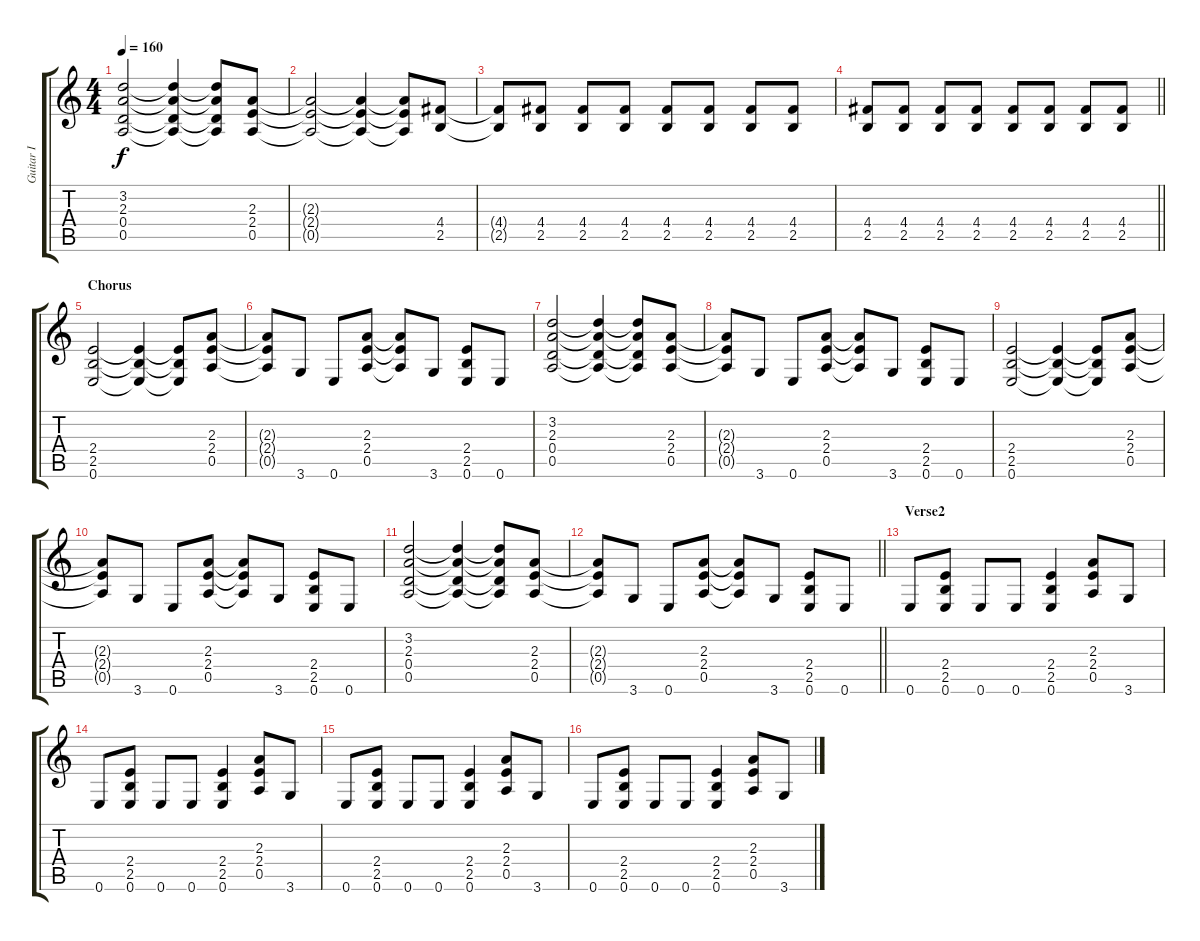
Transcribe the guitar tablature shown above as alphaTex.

\track ("Guitar I" "Guitar I") {instrument overdrivenguitar}
\staff {score tabs}
\tuning (E4 B3 G3 D3 A2 E2) {hide}
\ts (4 4)
\tempo 160
\clef g2
\ks c
(3.2 2.3 0.4 0.5).2{dy f} (3.2{t} 2.3{t} 0.4{t} 0.5{t}).4 (3.2{t} 2.3{t} 0.4{t} 0.5{t}).8 (2.3 2.4 0.5).8 |
(2.3{t} 2.4{t} 0.5{t}).2 (2.3{t} 2.4{t} 0.5{t}).4 (2.3{t} 2.4{t} 0.5{t}).8 (4.4 2.5).8 |
(4.4{t} 2.5{t}).8 (4.4 2.5).8 (4.4 2.5).8 (4.4 2.5).8 (4.4 2.5).8 (4.4 2.5).8 (4.4 2.5).8 (4.4 2.5).8 |
\barLineRight lightlight
(4.4 2.5).8 (4.4 2.5).8 (4.4 2.5).8 (4.4 2.5).8 (4.4 2.5).8 (4.4 2.5).8 (4.4 2.5).8 (4.4 2.5).8 |
\section ("" "Chorus")
(2.4 2.5 0.6).2 (2.4{t} 2.5{t} 0.6{t}).4 (2.4{t} 2.5{t} 0.6{t}).8 (2.3 2.4 0.5).8 |
(2.3{t} 2.4{t} 0.5{t}).8 3.6.8 0.6.8 (2.3 2.4 0.5).8 (2.3{t} 2.4{t} 0.5{t}).8 3.6.8 (2.4 2.5 0.6).8 0.6.8 |
(3.2 2.3 0.4 0.5).2 (3.2{t} 2.3{t} 0.4{t} 0.5{t}).4 (3.2{t} 2.3{t} 0.4{t} 0.5{t}).8 (2.3 2.4 0.5).8 |
(2.3{t} 2.4{t} 0.5{t}).8 3.6.8 0.6.8 (2.3 2.4 0.5).8 (2.3{t} 2.4{t} 0.5{t}).8 3.6.8 (2.4 2.5 0.6).8 0.6.8 |
(2.4 2.5 0.6).2 (2.4{t} 2.5{t} 0.6{t}).4 (2.4{t} 2.5{t} 0.6{t}).8 (2.3 2.4 0.5).8 |
(2.3{t} 2.4{t} 0.5{t}).8 3.6.8 0.6.8 (2.3 2.4 0.5).8 (2.3{t} 2.4{t} 0.5{t}).8 3.6.8 (2.4 2.5 0.6).8 0.6.8 |
(3.2 2.3 0.4 0.5).2 (3.2{t} 2.3{t} 0.4{t} 0.5{t}).4 (3.2{t} 2.3{t} 0.4{t} 0.5{t}).8 (2.3 2.4 0.5).8 |
\barLineRight lightlight
(2.3{t} 2.4{t} 0.5{t}).8 3.6.8 0.6.8 (2.3 2.4 0.5).8 (2.3{t} 2.4{t} 0.5{t}).8 3.6.8 (2.4 2.5 0.6).8 0.6.8 |
\section ("" "Verse2")
0.6.8 (2.4 2.5 0.6).8 0.6.8 0.6.8 (2.4 2.5 0.6).4 (2.3 2.4 0.5).8 3.6.8 |
0.6.8 (2.4 2.5 0.6).8 0.6.8 0.6.8 (2.4 2.5 0.6).4 (2.3 2.4 0.5).8 3.6.8 |
0.6.8 (2.4 2.5 0.6).8 0.6.8 0.6.8 (2.4 2.5 0.6).4 (2.3 2.4 0.5).8 3.6.8 |
0.6.8 (2.4 2.5 0.6).8 0.6.8 0.6.8 (2.4 2.5 0.6).4 (2.3 2.4 0.5).8 3.6.8
